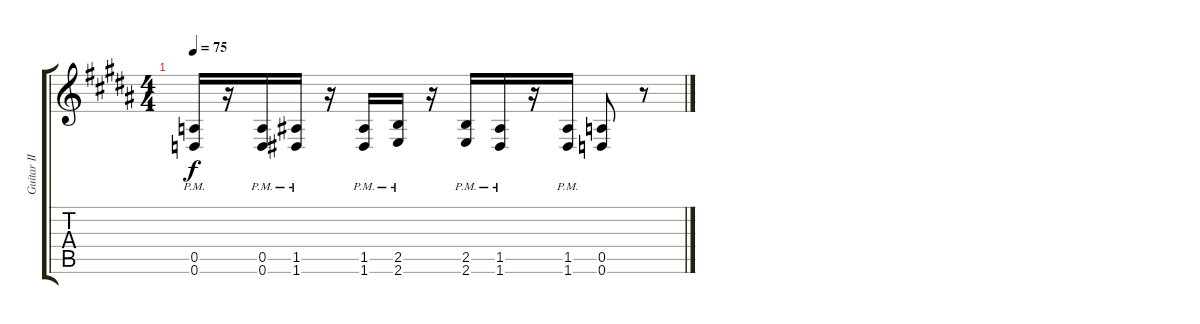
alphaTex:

\track ("Guitar II" "Guitar II") {instrument overdrivenguitar}
\staff {score tabs}
\tuning (E4 B3 G3 D3 A2 D2) {hide}
\ts (4 4)
\tempo 75
\clef g2
\ks b
(0.5{pm} 0.6{pm}).16{dy f} r.16 (0.5{pm} 0.6{pm}).16 (1.5{pm} 1.6{pm}).16 r.16 (1.5{pm} 1.6{pm}).16 (2.5{pm} 2.6{pm}).16 r.16 (2.5{pm} 2.6{pm}).16 (1.5{pm} 1.6{pm}).16 r.16 (1.5{pm} 1.6{pm}).16 (0.5 0.6).8 r.8
